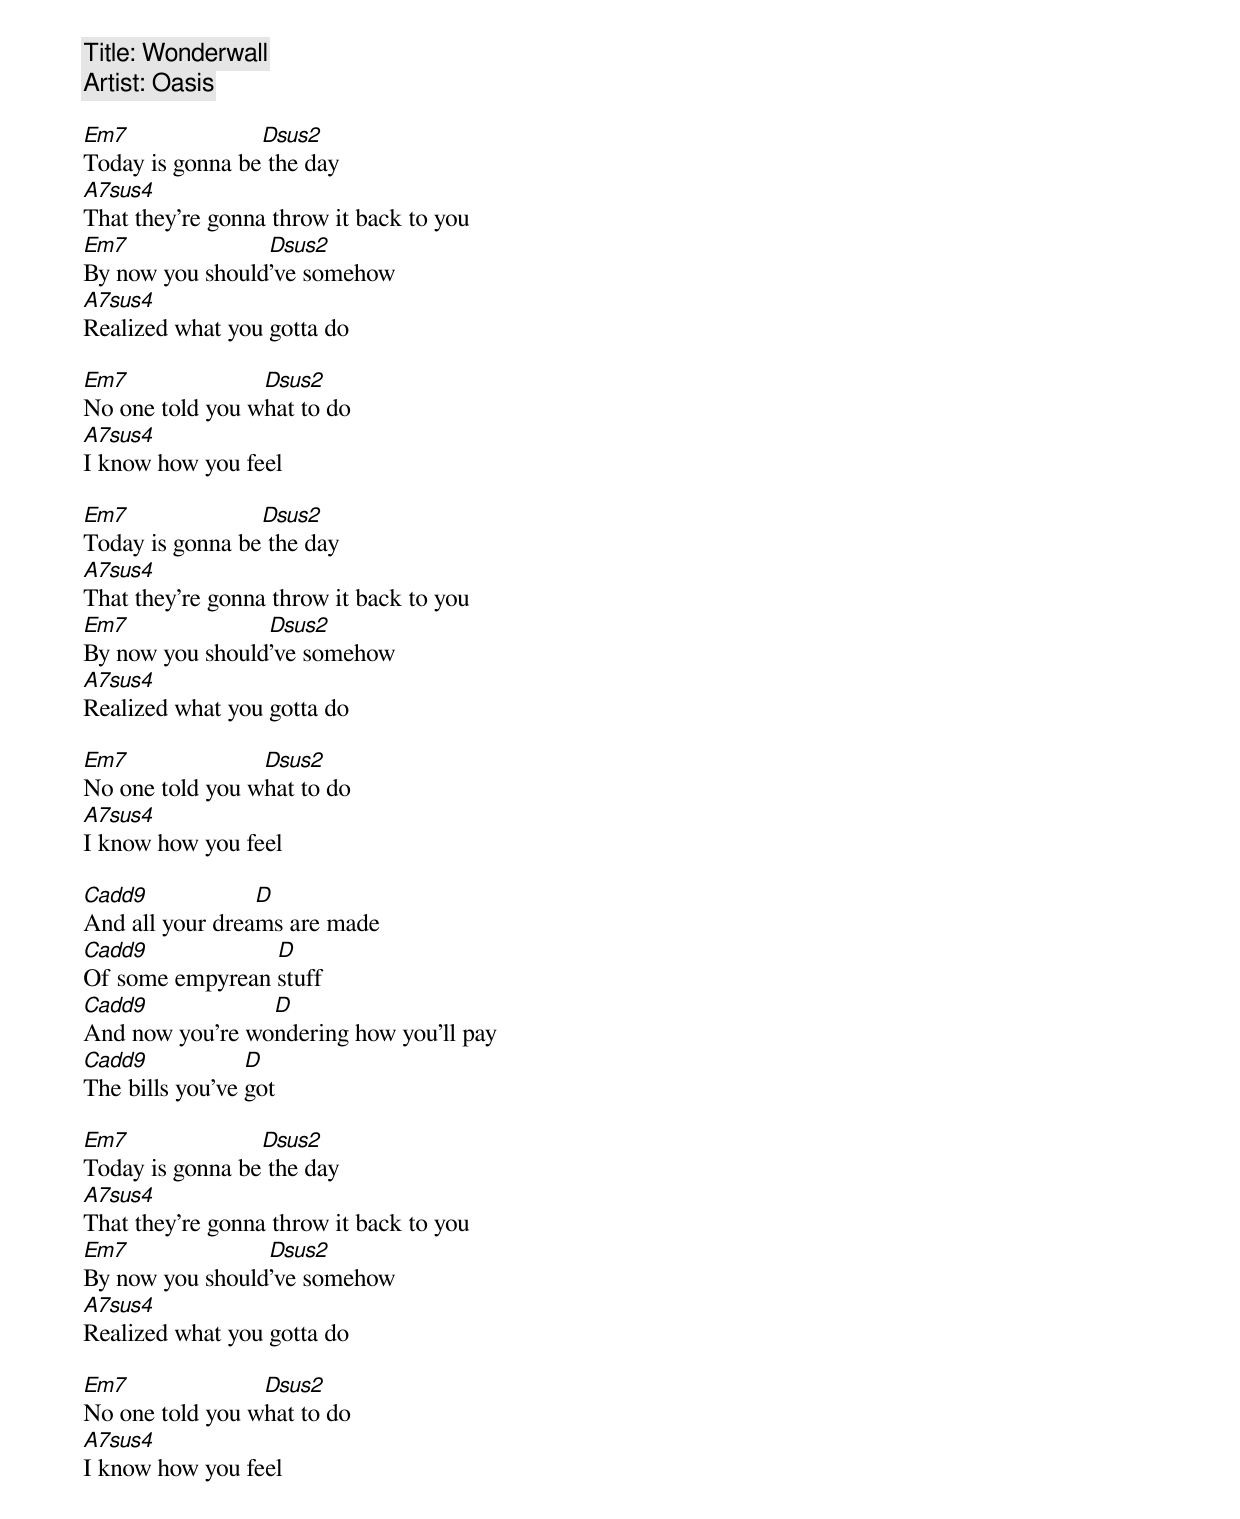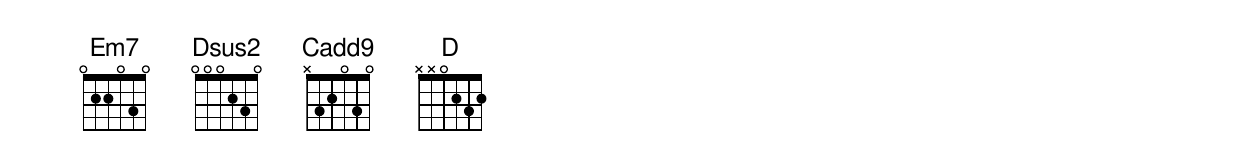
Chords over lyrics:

[Title: Wonderwall]
[Artist: Oasis]

Em7              Dsus2
Today is gonna be the day
A7sus4
That they're gonna throw it back to you
Em7              Dsus2
By now you should've somehow
A7sus4
Realized what you gotta do

Em7              Dsus2
No one told you what to do
A7sus4
I know how you feel

Em7              Dsus2
Today is gonna be the day
A7sus4
That they're gonna throw it back to you
Em7              Dsus2
By now you should've somehow
A7sus4
Realized what you gotta do

Em7              Dsus2
No one told you what to do
A7sus4
I know how you feel

Cadd9            D
And all your dreams are made
Cadd9            D
Of some empyrean stuff
Cadd9            D
And now you're wondering how you'll pay
Cadd9            D
The bills you've got

Em7              Dsus2
Today is gonna be the day
A7sus4
That they're gonna throw it back to you
Em7              Dsus2
By now you should've somehow
A7sus4
Realized what you gotta do

Em7              Dsus2
No one told you what to do
A7sus4
I know how you feel
